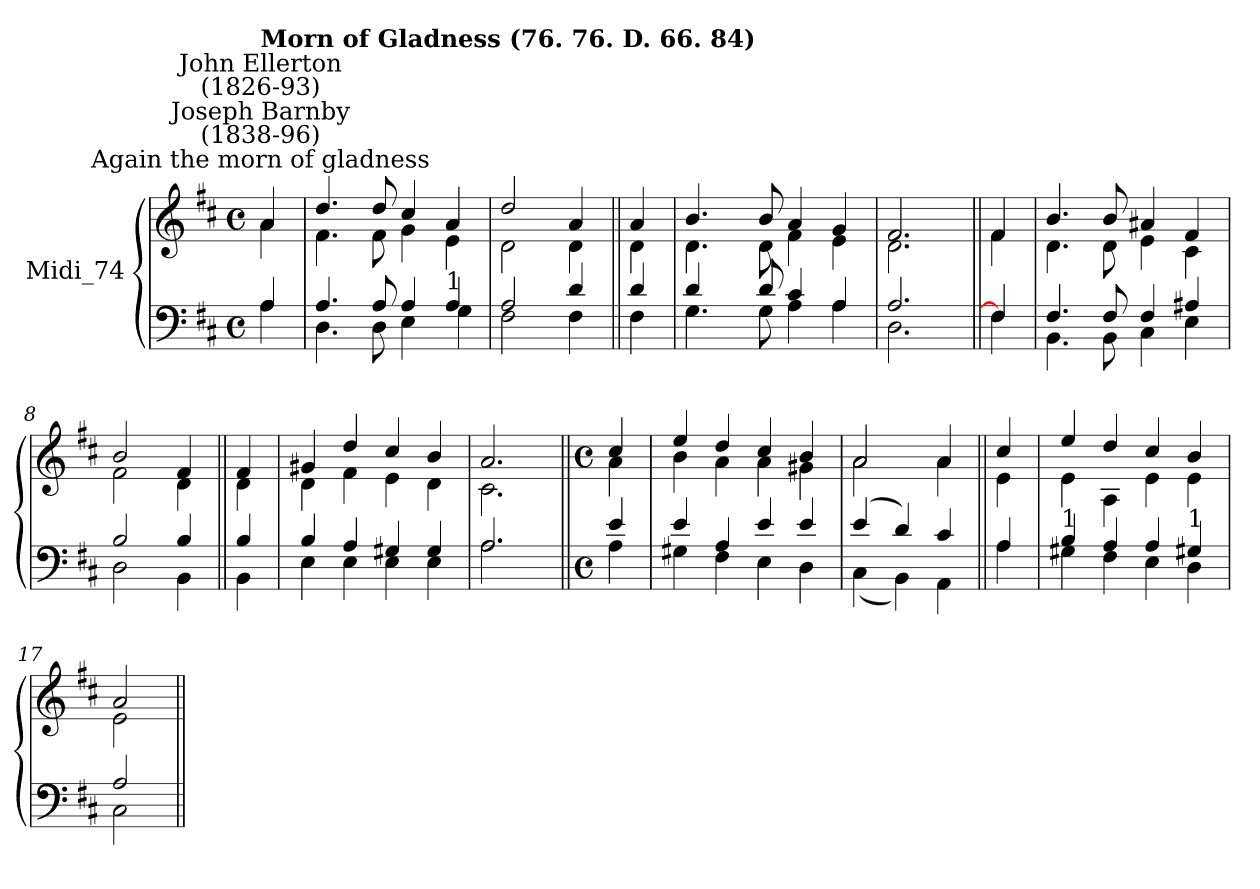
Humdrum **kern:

**kern	**kern
*part2	*part1
*staff2	*staff1
*I"Midi_74	*I"Midi_74
*clefF4	*clefG2
*k[f#c#]	*k[f#c#]
*D:	*D:
*M4/4	*M4/4
*met(c)	*met(c)
=	=
*^	*^
!	!	!LO:TX:a:cj:t=Again the morn of gladness	!
!	!	!LO:TX:a:cj:t=Joseph Barnby\n(1838-96)	!
!	!	!LO:TX:a:cj:t=John Ellerton\n(1826-93)	!
!	!	!LO:TX:a:B:t=Morn of Gladness (76. 76. D. 66. 84)	!
4A/	4A\	4a/	4a\
=1	=1	=1	=1
4.A/	4.D\	4.dd/	4.f#\
8A/	8D\	8dd/	8f#\
4A/	4E\	4cc#/	4g\
!	!	!LO:TX:b:t=1	!
4A/	4G\	4a/	4e\
=2	=2	=2	=2
2A/	2F#\	2dd/	2d\
4d/	4F#\	4a/	4d\
=3||	=3||	=3||	=3||
4d/	4F#\	4a/	4d\
=4	=4	=4	=4
4d/	4.G\	4.b/	4.d\
8ryy	.	.	.
8d/	8G\	8b/	8d\
4c#/	4A\	4a/	4f#\
4A/	4A\	4g/	4e\
=5	=5	=5	=5
2.A/	2.D\	2.f#/	2.d\
=6||	=6||	=6||	=6||
4F#/	4F#\]	4f#/	4f#\
=7	=7	=7	=7
4.F#/	4.BB\	4.b/	4.d\
8F#/	8BB\	8b/	8d\
4F#/	4C#\	4a#X/	4e\
4A#X/	4E\	4f#/	4c#\
=8	=8	=8	=8
2B/	2D\	2b/	2f#\
4B/	4BB\	4f#/	4d\
=9||	=9||	=9||	=9||
4B/	4BB\	4f#/	4d\
=10	=10	=10	=10
4B/	4E\	4g#X/	4d\
4A/	4E\	4dd/	4f#\
4G#X/	4E\	4cc#/	4e\
4G#/	4E\	4b/	4d\
=11	=11	=11	=11
2.A/	2.A\	2.a/	2.c#\
!!LO:LB:g=z	!!
=12||	=12||	=12||	=12||
*M4/4	*	*M4/4	*
*met(c)	*	*met(c)	*
4e/	4A\	4cc#/	4a\
=13	=13	=13	=13
4e/	4G#X\	4ee/	4b\
4A/	4F#\	4dd/	4a\
4e/	4E\	4cc#/	4a\
4e/	4D\	4b/	4g#X\
=14	=14	=14	=14
(>4e/	(<4C#\	2a/	2a\
4d/)	4BB\)	.	.
4c#/	4AA\	4a/	4a\
=15||	=15||	=15||	=15||
4A/	4A\	4cc#/	4e\
=16	=16	=16	=16
!	!	!LO:TX:b:t=1	!
4B/	4G#X\	4ee/	4e\
4A/	4F#\	4dd/	4A\
4A/	4E\	4cc#/	4e\
!	!	!LO:TX:b:t=1	!
4G#X/	4D\	4b/	4e\
=17	=17	=17	=17
2A/	2C#\	2a/	2e\
*v	*v	*	*
*	*v	*v
=||	=||
*-	*-
